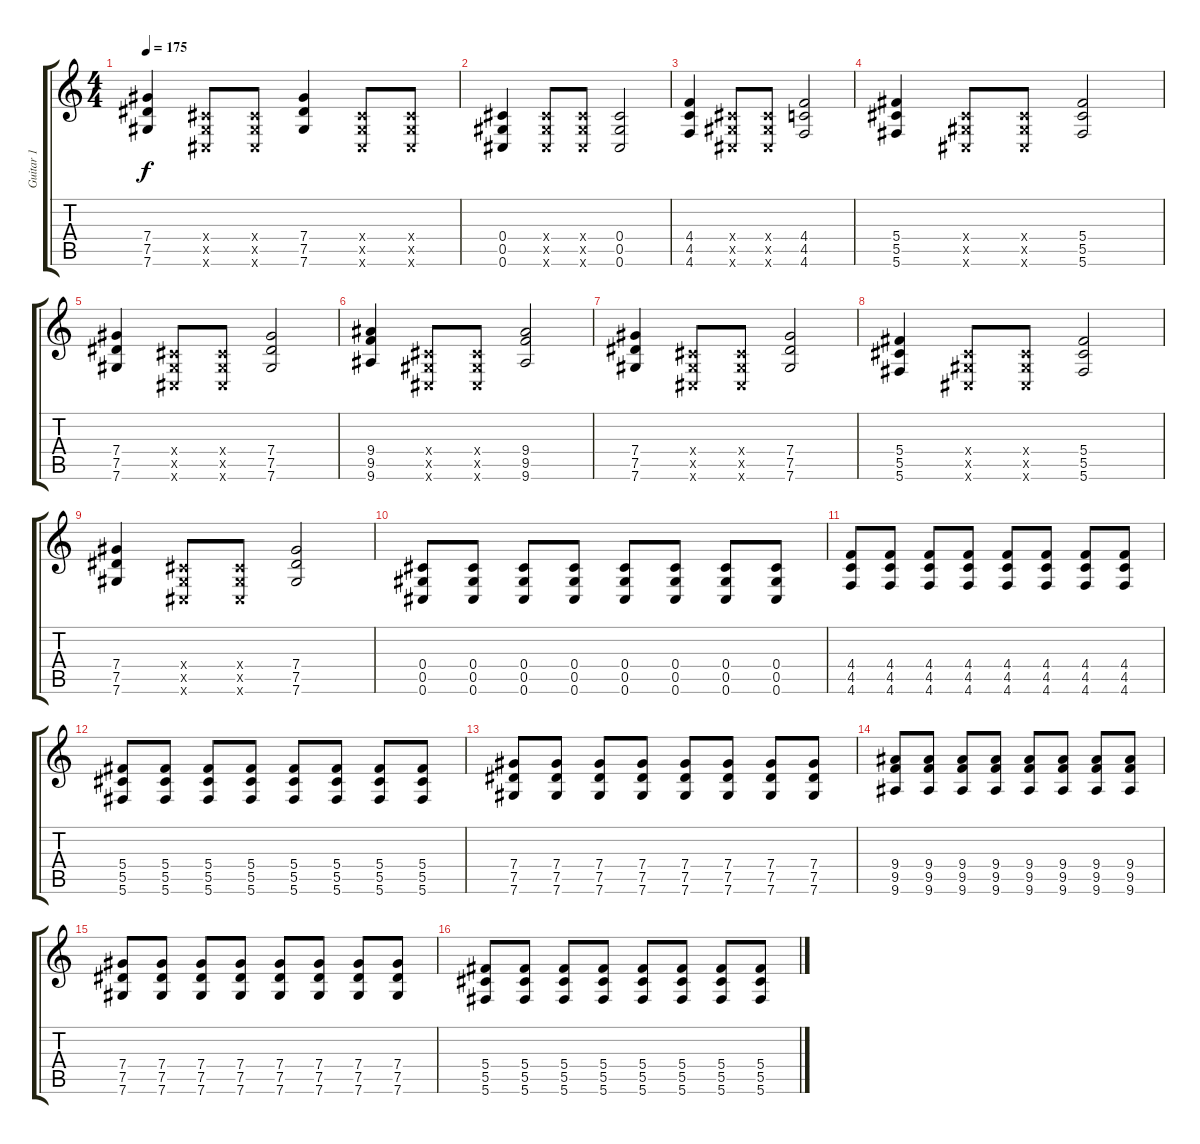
\track ("Guitar 1" "Guitar 1") {instrument distortionguitar}
\staff {score tabs}
\tuning (Eb4 Bb3 Gb3 Db3 Ab2 Db2) {hide}
\ts (4 4)
\tempo 175
\clef g2
\ks c
(7.4 7.5 7.6).4{dy f} (0.4{x} 0.5{x} 0.6{x}).8 (0.4{x} 0.5{x} 0.6{x}).8 (7.4 7.5 7.6).4 (0.4{x} 0.5{x} 0.6{x}).8 (0.4{x} 0.5{x} 0.6{x}).8 |
(0.4 0.5 0.6).4 (0.4{x} 0.5{x} 0.6{x}).8 (0.4{x} 0.5{x} 0.6{x}).8 (0.4 0.5 0.6).2 |
(4.4 4.5 4.6).4 (0.4{x} 0.5{x} 0.6{x}).8 (0.4{x} 0.5{x} 0.6{x}).8 (4.4 4.5 4.6).2 |
(5.4 5.5 5.6).4 (0.4{x} 0.5{x} 0.6{x}).8 (0.4{x} 0.5{x} 0.6{x}).8 (5.4 5.5 5.6).2 |
(7.4 7.5 7.6).4 (0.4{x} 0.5{x} 0.6{x}).8 (0.4{x} 0.5{x} 0.6{x}).8 (7.4 7.5 7.6).2 |
(9.4 9.5 9.6).4 (0.4{x} 0.5{x} 0.6{x}).8 (0.4{x} 0.5{x} 0.6{x}).8 (9.4 9.5 9.6).2 |
(7.4 7.5 7.6).4 (0.4{x} 0.5{x} 0.6{x}).8 (0.4{x} 0.5{x} 0.6{x}).8 (7.4 7.5 7.6).2 |
(5.4 5.5 5.6).4 (0.4{x} 0.5{x} 0.6{x}).8 (0.4{x} 0.5{x} 0.6{x}).8 (5.4 5.5 5.6).2 |
(7.4 7.5 7.6).4 (0.4{x} 0.5{x} 0.6{x}).8 (0.4{x} 0.5{x} 0.6{x}).8 (7.4 7.5 7.6).2 |
(0.4 0.5 0.6).8 (0.4 0.5 0.6).8 (0.4 0.5 0.6).8 (0.4 0.5 0.6).8 (0.4 0.5 0.6).8 (0.4 0.5 0.6).8 (0.4 0.5 0.6).8 (0.4 0.5 0.6).8 |
(4.4 4.5 4.6).8 (4.4 4.5 4.6).8 (4.4 4.5 4.6).8 (4.4 4.5 4.6).8 (4.4 4.5 4.6).8 (4.4 4.5 4.6).8 (4.4 4.5 4.6).8 (4.4 4.5 4.6).8 |
(5.4 5.5 5.6).8 (5.4 5.5 5.6).8 (5.4 5.5 5.6).8 (5.4 5.5 5.6).8 (5.4 5.5 5.6).8 (5.4 5.5 5.6).8 (5.4 5.5 5.6).8 (5.4 5.5 5.6).8 |
(7.4 7.5 7.6).8 (7.4 7.5 7.6).8 (7.4 7.5 7.6).8 (7.4 7.5 7.6).8 (7.4 7.5 7.6).8 (7.4 7.5 7.6).8 (7.4 7.5 7.6).8 (7.4 7.5 7.6).8 |
(9.4 9.5 9.6).8 (9.4 9.5 9.6).8 (9.4 9.5 9.6).8 (9.4 9.5 9.6).8 (9.4 9.5 9.6).8 (9.4 9.5 9.6).8 (9.4 9.5 9.6).8 (9.4 9.5 9.6).8 |
(7.4 7.5 7.6).8 (7.4 7.5 7.6).8 (7.4 7.5 7.6).8 (7.4 7.5 7.6).8 (7.4 7.5 7.6).8 (7.4 7.5 7.6).8 (7.4 7.5 7.6).8 (7.4 7.5 7.6).8 |
(5.4 5.5 5.6).8 (5.4 5.5 5.6).8 (5.4 5.5 5.6).8 (5.4 5.5 5.6).8 (5.4 5.5 5.6).8 (5.4 5.5 5.6).8 (5.4 5.5 5.6).8 (5.4 5.5 5.6).8
